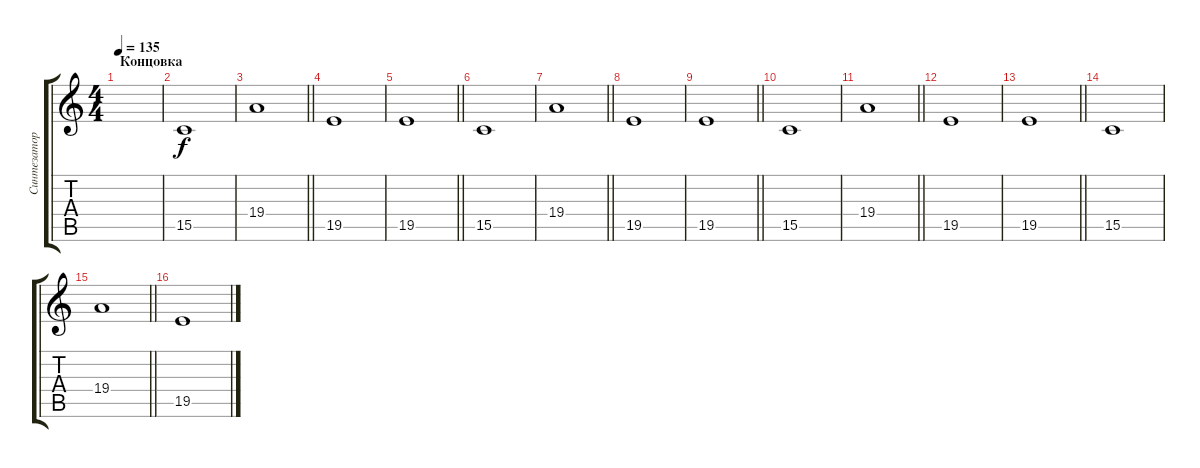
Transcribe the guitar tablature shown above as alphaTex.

\track ("Синтезатор" "Синтезатор") {instrument tremolostrings}
\staff {score tabs}
\tuning (E4 B3 G3 D3 A2 E2) {hide}
\ts (4 4)
\section ("" "Концовка")
\tempo 135
\clef g2
\ks c
|
15.5.1 |
\barLineRight lightlight
19.4.1 |
19.5.1 |
\barLineRight lightlight
19.5.1 |
15.5.1 |
\barLineRight lightlight
19.4.1 |
19.5.1 |
\barLineRight lightlight
19.5.1 |
15.5.1 |
\barLineRight lightlight
19.4.1 |
19.5.1 |
\barLineRight lightlight
19.5.1 |
15.5.1 |
\barLineRight lightlight
19.4.1 |
19.5.1
